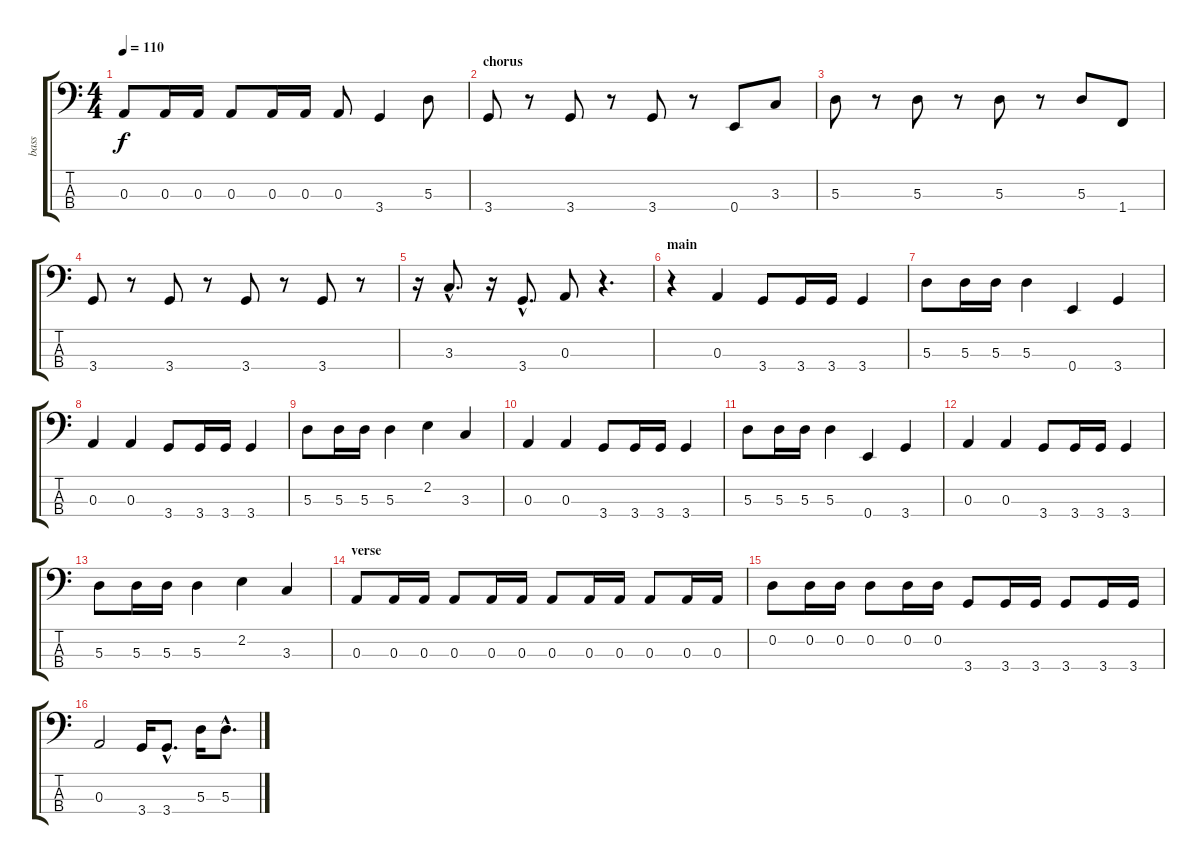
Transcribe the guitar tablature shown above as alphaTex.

\track ("bass" "bass") {instrument electricbassfinger}
\staff {score tabs}
\tuning (G2 D2 A1 E1) {hide}
\ts (4 4)
\tempo 110
\clef f4
\ks c
0.3.8{dy f} 0.3.16 0.3.16 0.3.8 0.3.16 0.3.16 0.3.8 3.4.4 5.3.8 |
\section ("" "chorus")
3.4.8 r.8 3.4.8 r.8 3.4.8 r.8 0.4.8 3.3.8 |
5.3.8 r.8 5.3.8 r.8 5.3.8 r.8 5.3.8 1.4.8 |
3.4.8 r.8 3.4.8 r.8 3.4.8 r.8 3.4.8 r.8 |
r.16 3.3{hac}.8{d} r.16 3.4{hac}.8{d} 0.3.8 r.4{d} |
\section ("" "main")
r.4 0.3.4 3.4.8 3.4.16 3.4.16 3.4.4 |
5.3.8 5.3.16 5.3.16 5.3.4 0.4.4 3.4.4 |
0.3.4 0.3.4 3.4.8 3.4.16 3.4.16 3.4.4 |
5.3.8 5.3.16 5.3.16 5.3.4 2.2.4 3.3.4 |
0.3.4 0.3.4 3.4.8 3.4.16 3.4.16 3.4.4 |
5.3.8 5.3.16 5.3.16 5.3.4 0.4.4 3.4.4 |
0.3.4 0.3.4 3.4.8 3.4.16 3.4.16 3.4.4 |
5.3.8 5.3.16 5.3.16 5.3.4 2.2.4 3.3.4 |
\section ("" "verse")
0.3.8 0.3.16 0.3.16 0.3.8 0.3.16 0.3.16 0.3.8 0.3.16 0.3.16 0.3.8 0.3.16 0.3.16 |
0.2.8 0.2.16 0.2.16 0.2.8 0.2.16 0.2.16 3.4.8 3.4.16 3.4.16 3.4.8 3.4.16 3.4.16 |
0.3.2 3.4.16 3.4{hac}.8{d} 5.3.16 5.3{hac}.8{d}
